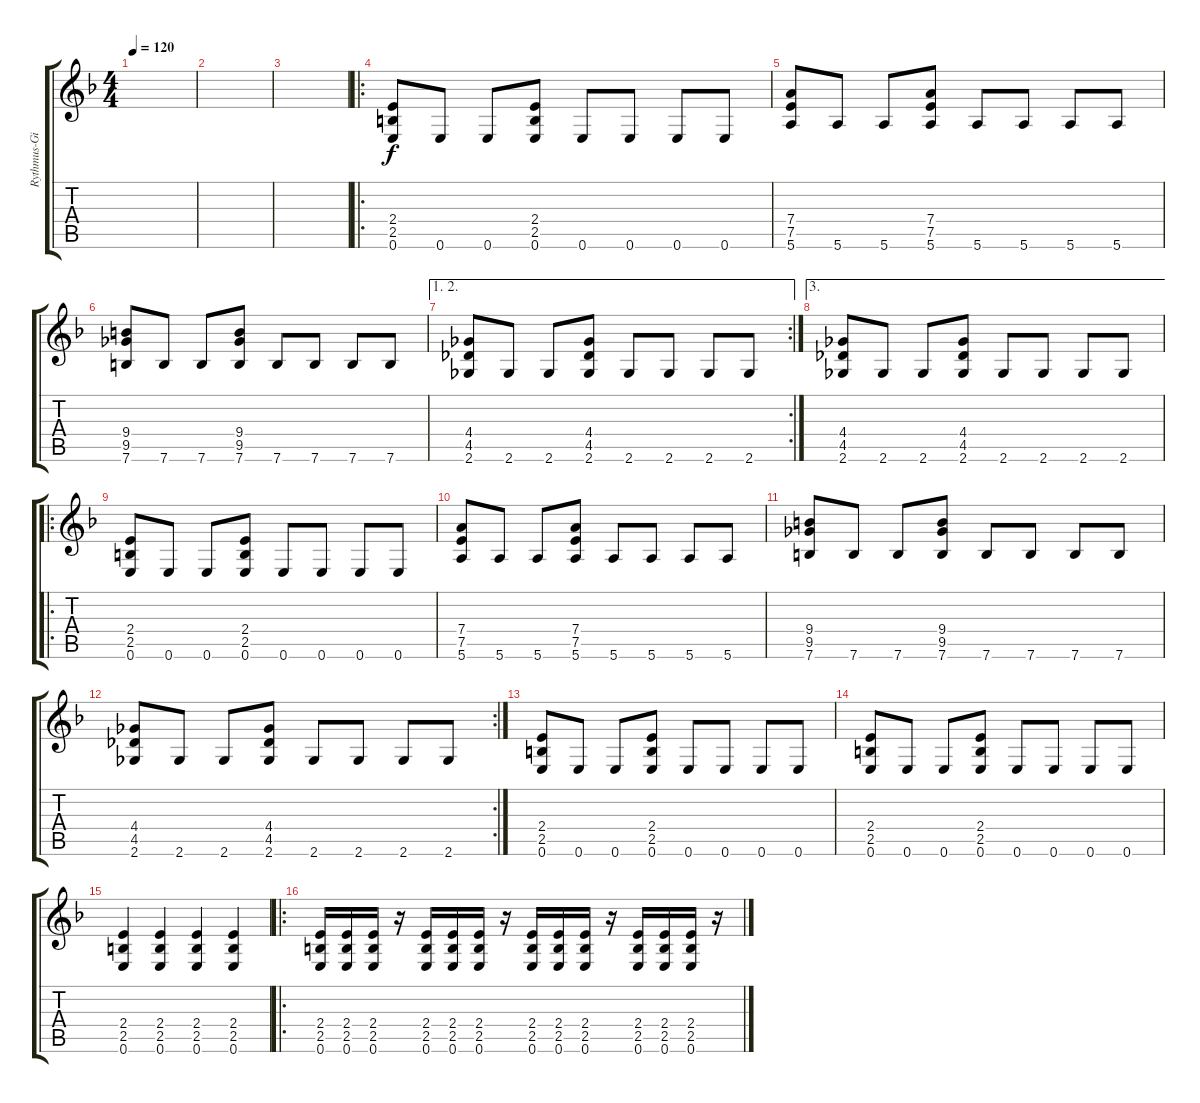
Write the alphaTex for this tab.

\track ("Rythmus-Gitarre" "Rythmus-Gi") {instrument distortionguitar}
\staff {score tabs}
\tuning (E4 B3 G3 D3 A2 E2) {hide}
\ts (4 4)
\tempo 120
\clef g2
\ks f
|
|
|
\ro
(2.4 2.5 0.6).8 0.6.8 0.6.8 (2.4 2.5 0.6).8 0.6.8 0.6.8 0.6.8 0.6.8 |
(7.4 7.5 5.6).8 5.6.8 5.6.8 (7.4 7.5 5.6).8 5.6.8 5.6.8 5.6.8 5.6.8 |
(9.4 9.5 7.6).8 7.6.8 7.6.8 (9.4 9.5 7.6).8 7.6.8 7.6.8 7.6.8 7.6.8 |
\ae (1 2)
\rc 2
(4.4 4.5 2.6).8 2.6.8 2.6.8 (4.4 4.5 2.6).8 2.6.8 2.6.8 2.6.8 2.6.8 |
\ae 3
(4.4 4.5 2.6).8 2.6.8 2.6.8 (4.4 4.5 2.6).8 2.6.8 2.6.8 2.6.8 2.6.8 |
\ro
(2.4 2.5 0.6).8 0.6.8 0.6.8 (2.4 2.5 0.6).8 0.6.8 0.6.8 0.6.8 0.6.8 |
(7.4 7.5 5.6).8 5.6.8 5.6.8 (7.4 7.5 5.6).8 5.6.8 5.6.8 5.6.8 5.6.8 |
(9.4 9.5 7.6).8 7.6.8 7.6.8 (9.4 9.5 7.6).8 7.6.8 7.6.8 7.6.8 7.6.8 |
\rc 2
(4.4 4.5 2.6).8 2.6.8 2.6.8 (4.4 4.5 2.6).8 2.6.8 2.6.8 2.6.8 2.6.8 |
(2.4 2.5 0.6).8 0.6.8 0.6.8 (2.4 2.5 0.6).8 0.6.8 0.6.8 0.6.8 0.6.8 |
(2.4 2.5 0.6).8 0.6.8 0.6.8 (2.4 2.5 0.6).8 0.6.8 0.6.8 0.6.8 0.6.8 |
(2.4 2.5 0.6).4 (2.4 2.5 0.6).4 (2.4 2.5 0.6).4 (2.4 2.5 0.6).4 |
\ro
(2.4 2.5 0.6).16 (2.4 2.5 0.6).16 (2.4 2.5 0.6).16 r.16 (2.4 2.5 0.6).16 (2.4 2.5 0.6).16 (2.4 2.5 0.6).16 r.16 (2.4 2.5 0.6).16 (2.4 2.5 0.6).16 (2.4 2.5 0.6).16 r.16 (2.4 2.5 0.6).16 (2.4 2.5 0.6).16 (2.4 2.5 0.6).16 r.16
